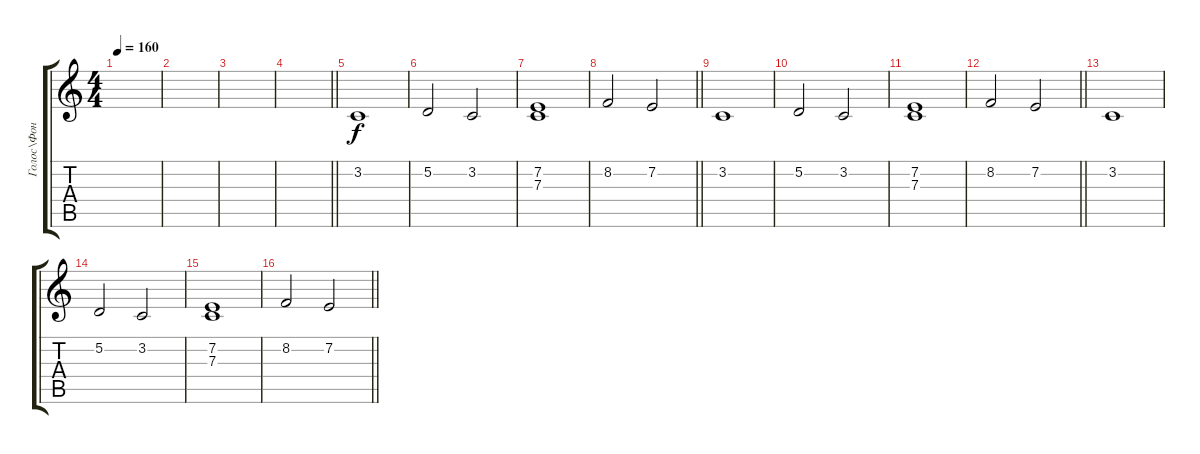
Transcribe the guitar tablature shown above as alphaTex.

\track ("Голос\\Фон" "Голос\\Фон") {instrument stringensemble1}
\staff {score tabs}
\tuning (D4 A3 F3 C3 G2 C2) {hide}
\ts (4 4)
\tempo 160
\clef g2
\ks c
|
|
|
\barLineRight lightlight
|
3.2.1{volume 9} |
5.2.2 3.2.2 |
(7.2 7.3).1 |
\barLineRight lightlight
8.2.2 7.2.2 |
3.2.1 |
5.2.2 3.2.2 |
(7.2 7.3).1 |
\barLineRight lightlight
8.2.2 7.2.2 |
3.2.1 |
5.2.2 3.2.2 |
(7.2 7.3).1 |
\barLineRight lightlight
8.2.2 7.2.2
